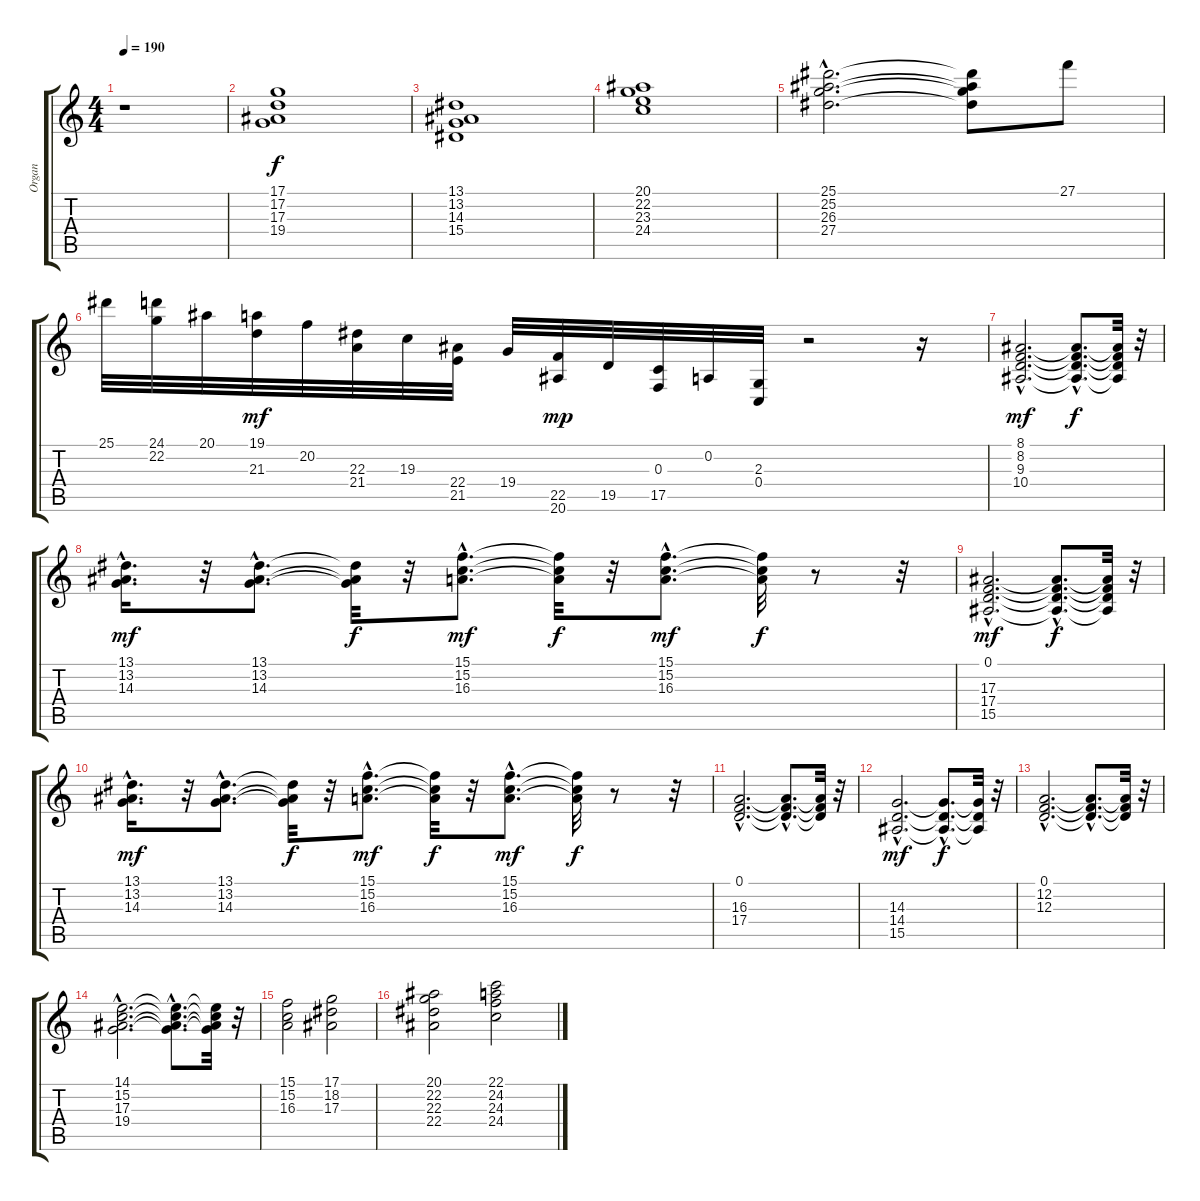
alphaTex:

\track ("Organ" "Organ") {instrument rockorgan}
\staff {score tabs}
\tuning (D4 A3 F3 C3 G2 D2) {hide}
\ts (4 4)
\tempo 190
\clef g2
\ks c
r.1{dy f} |
(17.1 17.2 17.3 19.4).1 |
(13.1 13.2 14.3 15.4).1 |
(20.1 22.2 23.3 24.4).1 |
(25.1{hac} 25.2{hac} 26.3{hac} 27.4{hac}).2{d} (25.1{t} 25.2{t} 26.3{t} 27.4{t}).8 27.1.8 |
25.1.32 (24.1 22.2).32 20.1.32 (19.1 21.3).32{dy mf} 20.2.32 (22.3 21.4).32 19.3.32 (22.4 21.5).32 19.4.32 (22.5 20.6).32{dy mp} 19.5.32 (0.3 17.5).32 0.2.32 (2.3 0.4).32 r.2 r.16 |
(8.1{hac} 8.2{hac} 9.3{hac} 10.4{hac}).2{d dy mf} (8.1{hac t} 8.2{hac t} 9.3{hac t} 10.4{hac t}).8{d dy f} (8.1{t} 8.2{t} 9.3{t} 10.4{t}).32 r.32 |
(13.1{hac} 13.2{hac} 14.3{hac}).16{d dy mf} r.32 (13.1{hac} 13.2{hac} 14.3{hac}).8{d} (13.1{t} 13.2{t} 14.3{t}).32{dy f} r.32 (15.1{hac} 15.2{hac} 16.3{hac}).8{d dy mf} (15.1{t} 15.2{t} 16.3{t}).32{dy f} r.32 (15.1{hac} 15.2{hac} 16.3{hac}).8{d dy mf} (15.1{t} 15.2{t} 16.3{t}).32{dy f} r.8 r.32 |
(0.1{hac} 17.3{hac} 17.4{hac} 15.5{hac}).2{d dy mf} (0.1{hac t} 17.3{hac t} 17.4{hac t} 15.5{hac t}).8{d dy f} (0.1{t} 17.3{t} 17.4{t} 15.5{t}).32 r.32 |
(13.1{hac} 13.2{hac} 14.3{hac}).16{d dy mf} r.32 (13.1{hac} 13.2{hac} 14.3{hac}).8{d} (13.1{t} 13.2{t} 14.3{t}).32{dy f} r.32 (15.1{hac} 15.2{hac} 16.3{hac}).8{d dy mf} (15.1{t} 15.2{t} 16.3{t}).32{dy f} r.32 (15.1{hac} 15.2{hac} 16.3{hac}).8{d dy mf} (15.1{t} 15.2{t} 16.3{t}).32{dy f} r.8 r.32 |
(0.1{hac} 16.3{hac} 17.4{hac}).2{d} (0.1{hac t} 16.3{hac t} 17.4{hac t}).8{d} (0.1{t} 16.3{t} 17.4{t}).32 r.32 |
(14.3{hac} 14.4{hac} 15.5{hac}).2{d dy mf} (14.3{hac t} 14.4{hac t} 15.5{hac t}).8{d dy f} (14.3{t} 14.4{t} 15.5{t}).32 r.32 |
(0.1{hac} 12.2{hac} 12.3{hac}).2{d} (0.1{hac t} 12.2{hac t} 12.3{hac t}).8{d} (0.1{t} 12.2{t} 12.3{t}).32 r.32 |
(14.1{hac} 15.2{hac} 17.3{hac} 19.4{hac}).2{d} (14.1{hac t} 15.2{hac t} 17.3{hac t} 19.4{hac t}).8{d} (14.1{t} 15.2{t} 17.3{t} 19.4{t}).32 r.32 |
(15.1 15.2 16.3).2 (17.1 18.2 17.3).2 |
(20.1 22.2 22.3 22.4).2 (22.1 24.2 24.3 24.4).2
